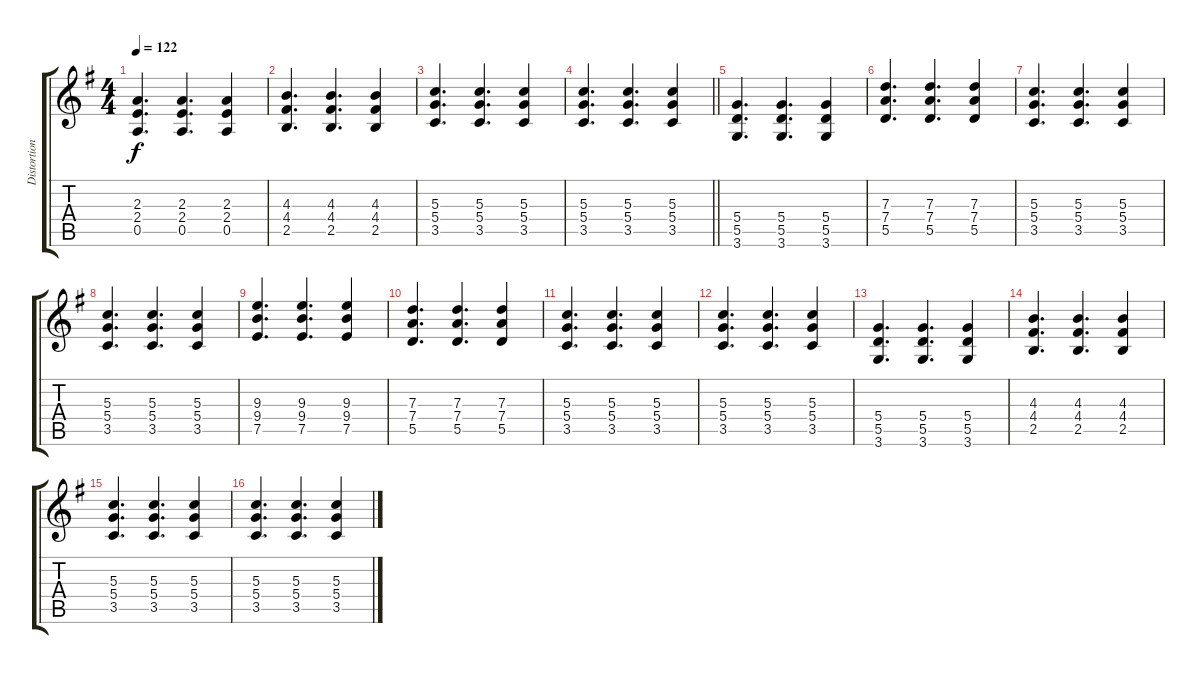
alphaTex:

\track ("Distortion guitar" "Distortion") {instrument distortionguitar}
\staff {score tabs}
\tuning (E4 B3 G3 D3 A2 E2) {hide}
\ts (4 4)
\tempo 122
\clef g2
\ks g
(2.3 2.4 0.5).4{d dy f} (2.3 2.4 0.5).4{d} (2.3 2.4 0.5).4 |
(4.3 4.4 2.5).4{d} (4.3 4.4 2.5).4{d} (4.3 4.4 2.5).4 |
(5.3 5.4 3.5).4{d} (5.3 5.4 3.5).4{d} (5.3 5.4 3.5).4 |
\barLineRight lightlight
(5.3 5.4 3.5).4{d} (5.3 5.4 3.5).4{d} (5.3 5.4 3.5).4 |
(5.4 5.5 3.6).4{d} (5.4 5.5 3.6).4{d} (5.4 5.5 3.6).4 |
(7.3 7.4 5.5).4{d} (7.3 7.4 5.5).4{d} (7.3 7.4 5.5).4 |
(5.3 5.4 3.5).4{d} (5.3 5.4 3.5).4{d} (5.3 5.4 3.5).4 |
(5.3 5.4 3.5).4{d} (5.3 5.4 3.5).4{d} (5.3 5.4 3.5).4 |
(9.3 9.4 7.5).4{d} (9.3 9.4 7.5).4{d} (9.3 9.4 7.5).4 |
(7.3 7.4 5.5).4{d} (7.3 7.4 5.5).4{d} (7.3 7.4 5.5).4 |
(5.3 5.4 3.5).4{d} (5.3 5.4 3.5).4{d} (5.3 5.4 3.5).4 |
(5.3 5.4 3.5).4{d} (5.3 5.4 3.5).4{d} (5.3 5.4 3.5).4 |
(5.4 5.5 3.6).4{d} (5.4 5.5 3.6).4{d} (5.4 5.5 3.6).4 |
(4.3 4.4 2.5).4{d} (4.3 4.4 2.5).4{d} (4.3 4.4 2.5).4 |
(5.3 5.4 3.5).4{d} (5.3 5.4 3.5).4{d} (5.3 5.4 3.5).4 |
(5.3 5.4 3.5).4{d} (5.3 5.4 3.5).4{d} (5.3 5.4 3.5).4
